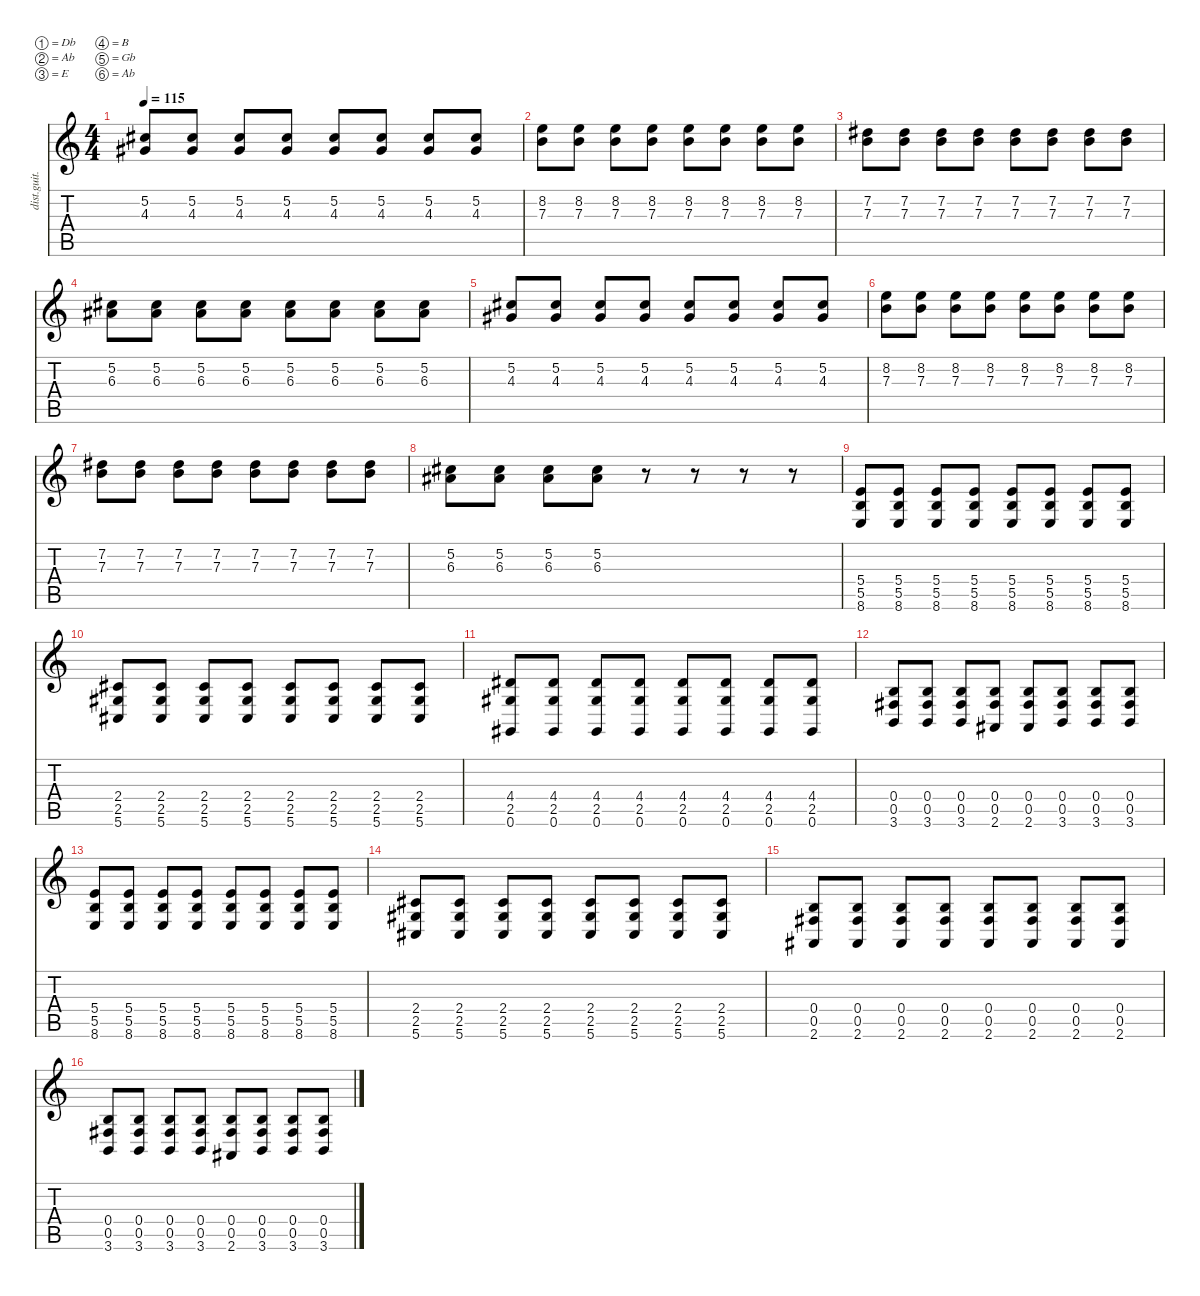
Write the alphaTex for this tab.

\defaultSystemsLayout 4
\hideDynamics
\bracketExtendMode nobrackets
\otherSystemsTrackNameOrientation horizontal
\track ("Distortion Guitar" "dist.guit.") {instrument distortionguitar}
\staff {score tabs}
\tuning (Db4 Ab3 E3 B2 Gb2 Ab1)
\ts (4 4)
\tempo 115
\clef g2
\ks c
(5.2{acc #} 4.3{acc #}).8{dy mf beam Up} (5.2{acc #} 4.3{acc #}).8{beam Up} (5.2{acc #} 4.3{acc #}).8{beam Up} (5.2{acc #} 4.3{acc #}).8{beam Up} (5.2{acc #} 4.3{acc #}).8{beam Up} (5.2{acc #} 4.3{acc #}).8{beam Up} (5.2{acc #} 4.3{acc #}).8{beam Up} (5.2{acc #} 4.3{acc #}).8{beam Up} |
(7.3 8.2).8{beam Down} (7.3 8.2).8{beam Down} (7.3 8.2).8{beam Down} (7.3 8.2).8{beam Down} (7.3 8.2).8{beam Down} (7.3 8.2).8{beam Down} (7.3 8.2).8{beam Down} (7.3 8.2).8{beam Down} |
(7.3 7.2{acc #}).8{beam Down} (7.3 7.2{acc #}).8{beam Down} (7.2{acc #} 7.3).8{beam Down} (7.2{acc #} 7.3).8{beam Down} (7.2{acc #} 7.3).8{beam Down} (7.2{acc #} 7.3).8{beam Down} (7.2{acc #} 7.3).8{beam Down} (7.2{acc #} 7.3).8{beam Down} |
(6.3{acc #} 5.2{acc #}).8{beam Down} (6.3{acc #} 5.2{acc #}).8{beam Down} (5.2{acc #} 6.3{acc #}).8{beam Down} (5.2{acc #} 6.3{acc #}).8{beam Down} (5.2{acc #} 6.3{acc #}).8{beam Down} (5.2{acc #} 6.3{acc #}).8{beam Down} (5.2{acc #} 6.3{acc #}).8{beam Down} (5.2{acc #} 6.3{acc #}).8{beam Down} |
(5.2{acc #} 4.3{acc #}).8{beam Up} (5.2{acc #} 4.3{acc #}).8{beam Up} (5.2{acc #} 4.3{acc #}).8{beam Up} (5.2{acc #} 4.3{acc #}).8{beam Up} (5.2{acc #} 4.3{acc #}).8{beam Up} (5.2{acc #} 4.3{acc #}).8{beam Up} (5.2{acc #} 4.3{acc #}).8{beam Up} (5.2{acc #} 4.3{acc #}).8{beam Up} |
(7.3 8.2).8{beam Down} (7.3 8.2).8{beam Down} (7.3 8.2).8{beam Down} (7.3 8.2).8{beam Down} (7.3 8.2).8{beam Down} (7.3 8.2).8{beam Down} (7.3 8.2).8{beam Down} (7.3 8.2).8{beam Down} |
(7.3 7.2{acc #}).8{beam Down} (7.3 7.2{acc #}).8{beam Down} (7.2{acc #} 7.3).8{beam Down} (7.2{acc #} 7.3).8{beam Down} (7.2{acc #} 7.3).8{beam Down} (7.2{acc #} 7.3).8{beam Down} (7.2{acc #} 7.3).8{beam Down} (7.2{acc #} 7.3).8{beam Down} |
(6.3{acc #} 5.2{acc #}).8{beam Down} (6.3{acc #} 5.2{acc #}).8{beam Down} (5.2{acc #} 6.3{acc #}).8{beam Down} (5.2{acc #} 6.3{acc #}).8{beam Down} r.8{beam Down} r.8{beam Down} r.8{beam Down} r.8{beam Down} |
(5.5 8.6 5.4).8{beam Up} (5.5 8.6 5.4).8{beam Up} (5.5 8.6 5.4).8{beam Up} (8.6 5.5 5.4).8{beam Up} (8.6 5.5 5.4).8{beam Up} (8.6 5.5 5.4).8{beam Up} (8.6 5.5 5.4).8{beam Up} (8.6 5.5 5.4).8{beam Up} |
(5.6{acc #} 2.5{acc #} 2.4{acc #}).8{beam Up} (5.6{acc #} 2.5{acc #} 2.4{acc #}).8{beam Up} (5.6{acc #} 2.5{acc #} 2.4{acc #}).8{beam Up} (5.6{acc #} 2.5{acc #} 2.4{acc #}).8{beam Up} (5.6{acc #} 2.5{acc #} 2.4{acc #}).8{beam Up} (5.6{acc #} 2.5{acc #} 2.4{acc #}).8{beam Up} (5.6{acc #} 2.5{acc #} 2.4{acc #}).8{beam Up} (5.6{acc #} 2.5{acc #} 2.4{acc #}).8{beam Up} |
(0.6{acc #} 2.5{acc #} 4.4{acc #}).8{beam Up} (0.6{acc #} 2.5{acc #} 4.4{acc #}).8{beam Up} (0.6{acc #} 2.5{acc #} 4.4{acc #}).8{beam Up} (0.6{acc #} 2.5{acc #} 4.4{acc #}).8{beam Up} (0.6{acc #} 2.5{acc #} 4.4{acc #}).8{beam Up} (0.6{acc #} 2.5{acc #} 4.4{acc #}).8{beam Up} (0.6{acc #} 2.5{acc #} 4.4{acc #}).8{beam Up} (0.6{acc #} 2.5{acc #} 4.4{acc #}).8{beam Up} |
(3.6 0.5{acc #} 0.4).8{beam Up} (3.6 0.5{acc #} 0.4).8{beam Up} (3.6 0.5{acc #} 0.4).8{beam Up} (2.6{acc #} 0.5{acc #} 0.4).8{beam Up} (2.6{acc #} 0.5{acc #} 0.4).8{beam Up} (3.6 0.5{acc #} 0.4).8{beam Up} (3.6 0.5{acc #} 0.4).8{beam Up} (3.6 0.5{acc #} 0.4).8{beam Up} |
(5.5 8.6 5.4).8{beam Up} (5.5 8.6 5.4).8{beam Up} (5.5 8.6 5.4).8{beam Up} (8.6 5.5 5.4).8{beam Up} (8.6 5.5 5.4).8{beam Up} (8.6 5.5 5.4).8{beam Up} (8.6 5.5 5.4).8{beam Up} (8.6 5.5 5.4).8{beam Up} |
(5.6{acc #} 2.5{acc #} 2.4{acc #}).8{beam Up} (5.6{acc #} 2.5{acc #} 2.4{acc #}).8{beam Up} (5.6{acc #} 2.5{acc #} 2.4{acc #}).8{beam Up} (5.6{acc #} 2.5{acc #} 2.4{acc #}).8{beam Up} (5.6{acc #} 2.5{acc #} 2.4{acc #}).8{beam Up} (5.6{acc #} 2.5{acc #} 2.4{acc #}).8{beam Up} (5.6{acc #} 2.5{acc #} 2.4{acc #}).8{beam Up} (5.6{acc #} 2.5{acc #} 2.4{acc #}).8{beam Up} |
(2.6{acc #} 0.5{acc #} 0.4).8{beam Up} (2.6{acc #} 0.5{acc #} 0.4).8{beam Up} (2.6{acc #} 0.5{acc #} 0.4).8{beam Up} (2.6{acc #} 0.5{acc #} 0.4).8{beam Up} (2.6{acc #} 0.5{acc #} 0.4).8{beam Up} (2.6{acc #} 0.5{acc #} 0.4).8{beam Up} (2.6{acc #} 0.5{acc #} 0.4).8{beam Up} (2.6{acc #} 0.5{acc #} 0.4).8{beam Up} |
(0.5{acc #} 0.4 3.6).8{beam Up} (0.5{acc #} 0.4 3.6).8{beam Up} (0.5{acc #} 0.4 3.6).8{beam Up} (0.5{acc #} 0.4 3.6).8{beam Up} (0.5{acc #} 0.4 2.6{acc #}).8{beam Up} (0.5{acc #} 0.4 3.6).8{beam Up} (0.5{acc #} 0.4 3.6).8{beam Up} (0.5{acc #} 0.4 3.6).8{beam Up}
